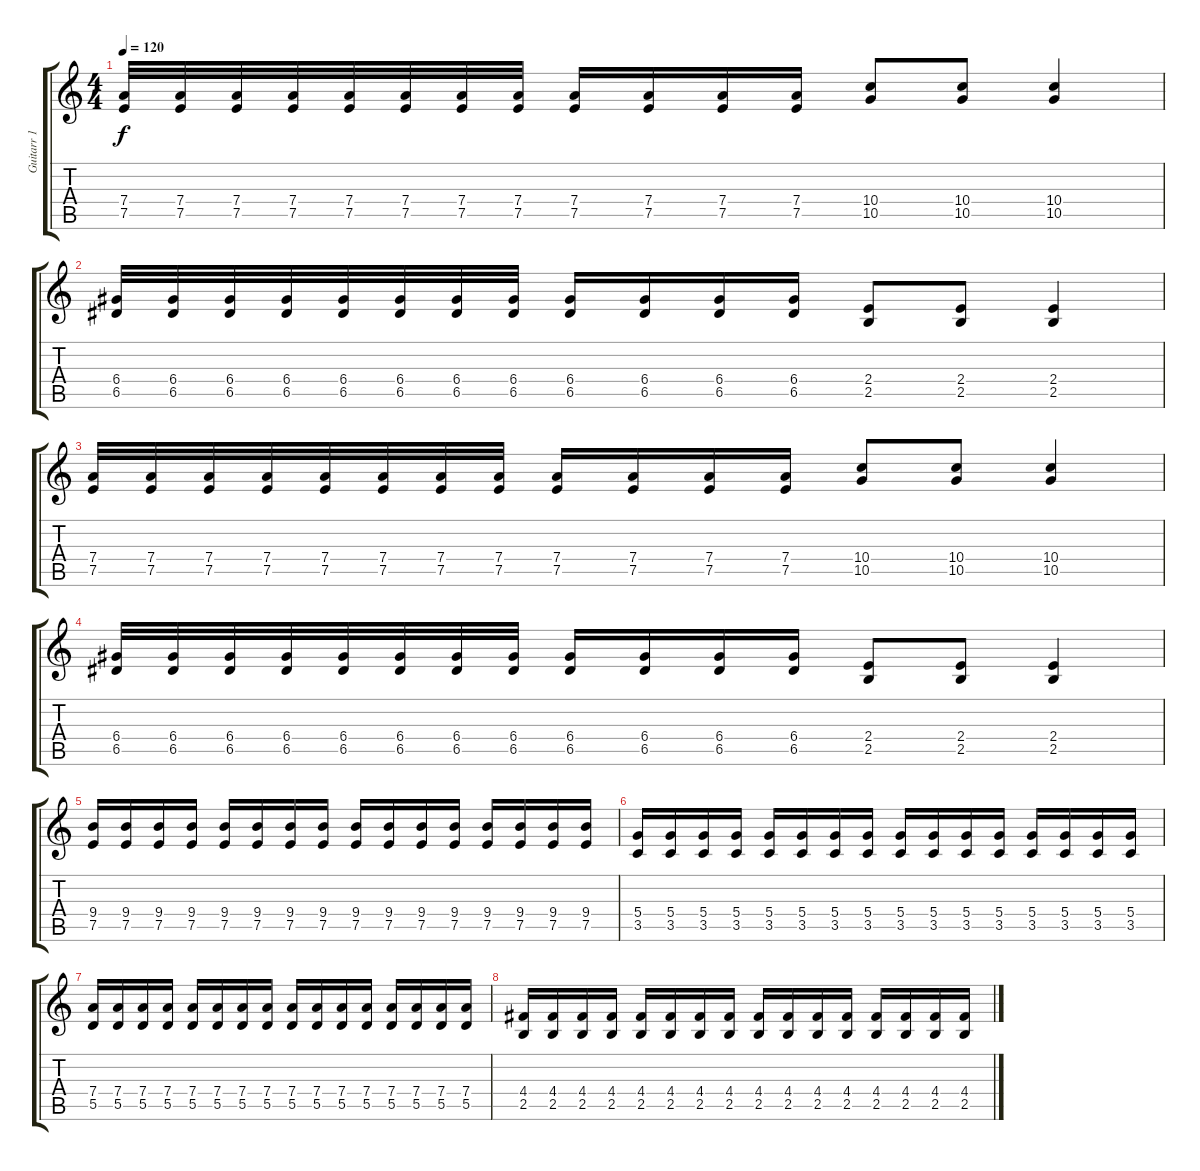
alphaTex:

\track ("Guitarr 1" "Guitarr 1") {instrument overdrivenguitar}
\staff {score tabs}
\tuning (E4 B3 G3 D3 A2 E2) {hide}
\ts (4 4)
\tempo 120
\clef g2
\ks c
(7.4 7.5).32{dy f} (7.4 7.5).32 (7.4 7.5).32 (7.4 7.5).32 (7.4 7.5).32 (7.4 7.5).32 (7.4 7.5).32 (7.4 7.5).32 (7.4 7.5).16 (7.4 7.5).16 (7.4 7.5).16 (7.4 7.5).16 (10.4 10.5).8 (10.4 10.5).8 (10.4 10.5).4 |
(6.4 6.5).32 (6.4 6.5).32 (6.4 6.5).32 (6.4 6.5).32 (6.4 6.5).32 (6.4 6.5).32 (6.4 6.5).32 (6.4 6.5).32 (6.4 6.5).16 (6.4 6.5).16 (6.4 6.5).16 (6.4 6.5).16 (2.4 2.5).8 (2.4 2.5).8 (2.4 2.5).4 |
(7.4 7.5).32 (7.4 7.5).32 (7.4 7.5).32 (7.4 7.5).32 (7.4 7.5).32 (7.4 7.5).32 (7.4 7.5).32 (7.4 7.5).32 (7.4 7.5).16 (7.4 7.5).16 (7.4 7.5).16 (7.4 7.5).16 (10.4 10.5).8 (10.4 10.5).8 (10.4 10.5).4 |
(6.4 6.5).32 (6.4 6.5).32 (6.4 6.5).32 (6.4 6.5).32 (6.4 6.5).32 (6.4 6.5).32 (6.4 6.5).32 (6.4 6.5).32 (6.4 6.5).16 (6.4 6.5).16 (6.4 6.5).16 (6.4 6.5).16 (2.4 2.5).8 (2.4 2.5).8 (2.4 2.5).4 |
(9.4 7.5).16 (9.4 7.5).16 (9.4 7.5).16 (9.4 7.5).16 (9.4 7.5).16 (9.4 7.5).16 (9.4 7.5).16 (9.4 7.5).16 (9.4 7.5).16 (9.4 7.5).16 (9.4 7.5).16 (9.4 7.5).16 (9.4 7.5).16 (9.4 7.5).16 (9.4 7.5).16 (9.4 7.5).16 |
(5.4 3.5).16 (5.4 3.5).16 (5.4 3.5).16 (5.4 3.5).16 (5.4 3.5).16 (5.4 3.5).16 (5.4 3.5).16 (5.4 3.5).16 (5.4 3.5).16 (5.4 3.5).16 (5.4 3.5).16 (5.4 3.5).16 (5.4 3.5).16 (5.4 3.5).16 (5.4 3.5).16 (5.4 3.5).16 |
(7.4 5.5).16 (7.4 5.5).16 (7.4 5.5).16 (7.4 5.5).16 (7.4 5.5).16 (7.4 5.5).16 (7.4 5.5).16 (7.4 5.5).16 (7.4 5.5).16 (7.4 5.5).16 (7.4 5.5).16 (7.4 5.5).16 (7.4 5.5).16 (7.4 5.5).16 (7.4 5.5).16 (7.4 5.5).16 |
(4.4 2.5).16 (4.4 2.5).16 (4.4 2.5).16 (4.4 2.5).16 (4.4 2.5).16 (4.4 2.5).16 (4.4 2.5).16 (4.4 2.5).16 (4.4 2.5).16 (4.4 2.5).16 (4.4 2.5).16 (4.4 2.5).16 (4.4 2.5).16 (4.4 2.5).16 (4.4 2.5).16 (4.4 2.5).16
